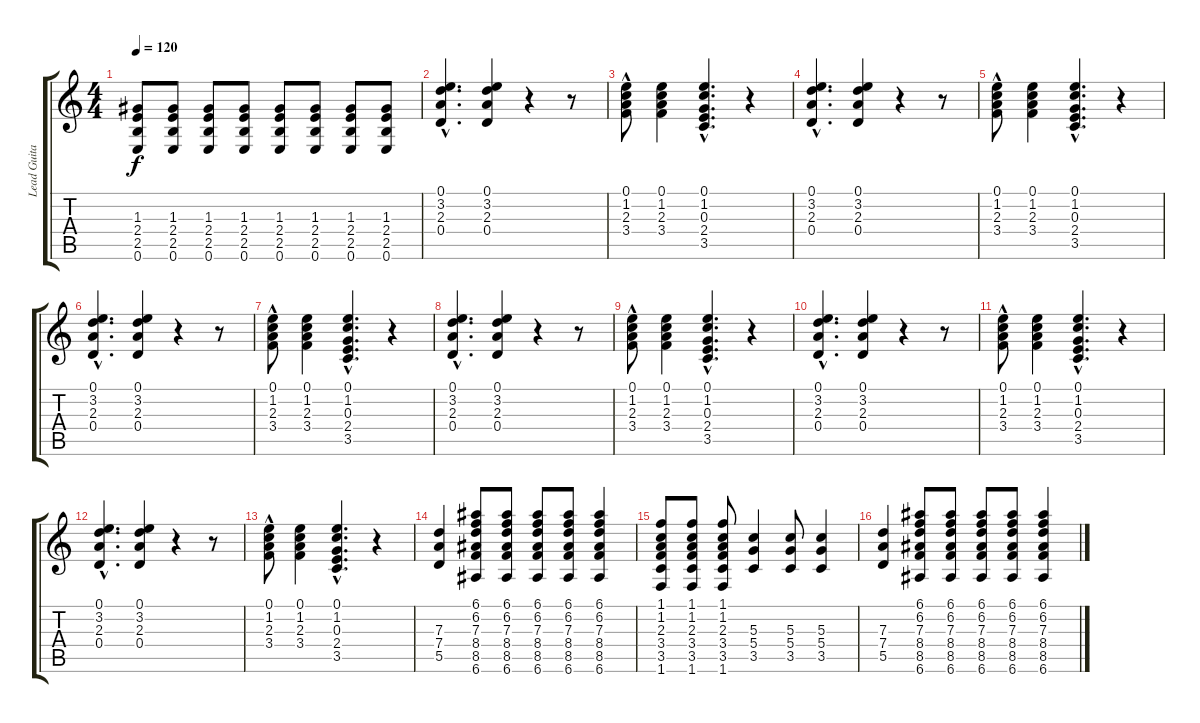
\track ("Lead Guitar" "Lead Guita") {instrument acousticguitarsteel}
\staff {score tabs}
\tuning (E4 B3 G3 D3 A2 E2) {hide}
\ts (4 4)
\tempo 120
\clef g2
\ks c
(1.3 2.4 2.5 0.6).8{dy f} (1.3 2.4 2.5 0.6).8 (1.3 2.4 2.5 0.6).8 (1.3 2.4 2.5 0.6).8 (1.3 2.4 2.5 0.6).8 (1.3 2.4 2.5 0.6).8 (1.3 2.4 2.5 0.6).8 (1.3 2.4 2.5 0.6).8 |
(0.1 3.2{hac} 2.3{hac} 0.4{hac}).4{d} (0.1 3.2 2.3 0.4).4 r.4 r.8 |
(0.1 1.2 2.3{hac} 3.4).8 (0.1 1.2 2.3 3.4).4 (0.1{hac} 1.2{hac} 0.3{hac} 2.4{hac} 3.5{hac}).4{d} r.4 |
(0.1 3.2{hac} 2.3{hac} 0.4{hac}).4{d} (0.1 3.2 2.3 0.4).4 r.4 r.8 |
(0.1 1.2 2.3{hac} 3.4).8 (0.1 1.2 2.3 3.4).4 (0.1{hac} 1.2{hac} 0.3{hac} 2.4{hac} 3.5{hac}).4{d} r.4 |
(0.1 3.2{hac} 2.3{hac} 0.4{hac}).4{d} (0.1 3.2 2.3 0.4).4 r.4 r.8 |
(0.1 1.2 2.3{hac} 3.4).8 (0.1 1.2 2.3 3.4).4 (0.1{hac} 1.2{hac} 0.3{hac} 2.4{hac} 3.5{hac}).4{d} r.4 |
(0.1 3.2{hac} 2.3{hac} 0.4{hac}).4{d} (0.1 3.2 2.3 0.4).4 r.4 r.8 |
(0.1 1.2 2.3{hac} 3.4).8 (0.1 1.2 2.3 3.4).4 (0.1{hac} 1.2{hac} 0.3{hac} 2.4{hac} 3.5{hac}).4{d} r.4 |
(0.1 3.2{hac} 2.3{hac} 0.4{hac}).4{d} (0.1 3.2 2.3 0.4).4 r.4 r.8 |
(0.1 1.2 2.3{hac} 3.4).8 (0.1 1.2 2.3 3.4).4 (0.1{hac} 1.2{hac} 0.3{hac} 2.4{hac} 3.5{hac}).4{d} r.4 |
(0.1 3.2{hac} 2.3{hac} 0.4{hac}).4{d} (0.1 3.2 2.3 0.4).4 r.4 r.8 |
(0.1 1.2 2.3{hac} 3.4).8 (0.1 1.2 2.3 3.4).4 (0.1{hac} 1.2{hac} 0.3{hac} 2.4{hac} 3.5{hac}).4{d} r.4 |
(7.3 7.4 5.5).4 (6.1 6.2 7.3 8.4 8.5 6.6).8 (6.1 6.2 7.3 8.4 8.5 6.6).8 (6.1 6.2 7.3 8.4 8.5 6.6).8 (6.1 6.2 7.3 8.4 8.5 6.6).8 (6.1 6.2 7.3 8.4 8.5 6.6).4 |
(1.1 1.2 2.3 3.4 3.5 1.6).8 (1.1 1.2 2.3 3.4 3.5 1.6).8 (1.1 1.2 2.3 3.4 3.5 1.6).8 (5.3 5.4 3.5).4 (5.3 5.4 3.5).8 (5.3 5.4 3.5).4 |
(7.3 7.4 5.5).4 (6.1 6.2 7.3 8.4 8.5 6.6).8 (6.1 6.2 7.3 8.4 8.5 6.6).8 (6.1 6.2 7.3 8.4 8.5 6.6).8 (6.1 6.2 7.3 8.4 8.5 6.6).8 (6.1 6.2 7.3 8.4 8.5 6.6).4
